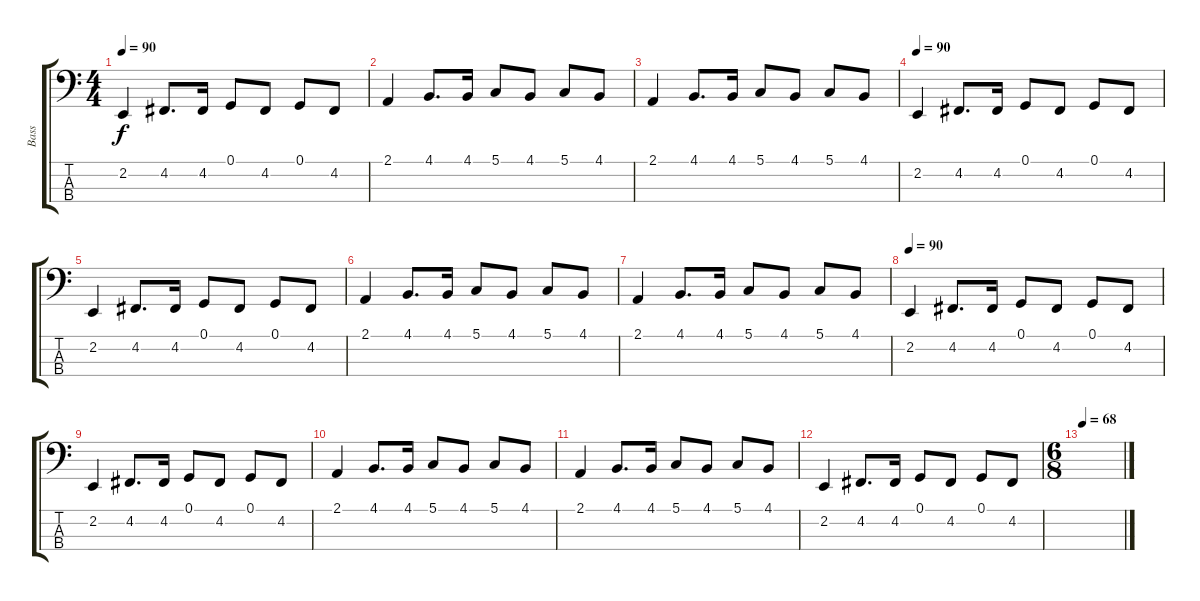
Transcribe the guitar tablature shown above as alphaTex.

\track ("Bass" "Bass") {instrument tuba}
\staff {score tabs}
\tuning (G2 D2 A1 E1) {hide}
\ts (4 4)
\tempo 90
\clef f4
\ks c
2.2.4{dy f} 4.2.8{d volume 9} 4.2.16{volume 8} 0.1.8{volume 8} 4.2.8{volume 8} 0.1.8 4.2.8 |
2.1.4 4.1.8{d} 4.1.16 5.1.8 4.1.8 5.1.8 4.1.8 |
2.1.4 4.1.8{d} 4.1.16{volume 7} 5.1.8 4.1.8 5.1.8 4.1.8 |
\tempo 90
2.2.4 4.2.8{d} 4.2.16 0.1.8 4.2.8 0.1.8 4.2.8 |
2.2.4 4.2.8{d} 4.2.16{volume 7} 0.1.8{volume 7} 4.2.8{volume 6} 0.1.8 4.2.8 |
2.1.4 4.1.8{d} 4.1.16 5.1.8 4.1.8 5.1.8 4.1.8 |
2.1.4 4.1.8{d} 4.1.16 5.1.8 4.1.8 5.1.8 4.1.8 |
\tempo 90
2.2.4{volume 7} 4.2.8{d volume 6} 4.2.16{volume 6} 0.1.8 4.2.8 0.1.8 4.2.8 |
2.2.4 4.2.8{d} 4.2.16 0.1.8 4.2.8 0.1.8 4.2.8 |
2.1.4 4.1.8{d volume 6} 4.1.16{volume 5} 5.1.8{volume 5} 4.1.8{volume 5} 5.1.8{volume 5} 4.1.8{volume 4} |
2.1.4{volume 4} 4.1.8{d volume 2} 4.1.16{volume 1} 5.1.8{volume 1} 4.1.8{volume 0} 5.1.8{volume 0} 4.1.8 |
2.2.4 4.2.8{d} 4.2.16 0.1.8 4.2.8 0.1.8 4.2.8 |
\ts (6 8)
\tempo 68
